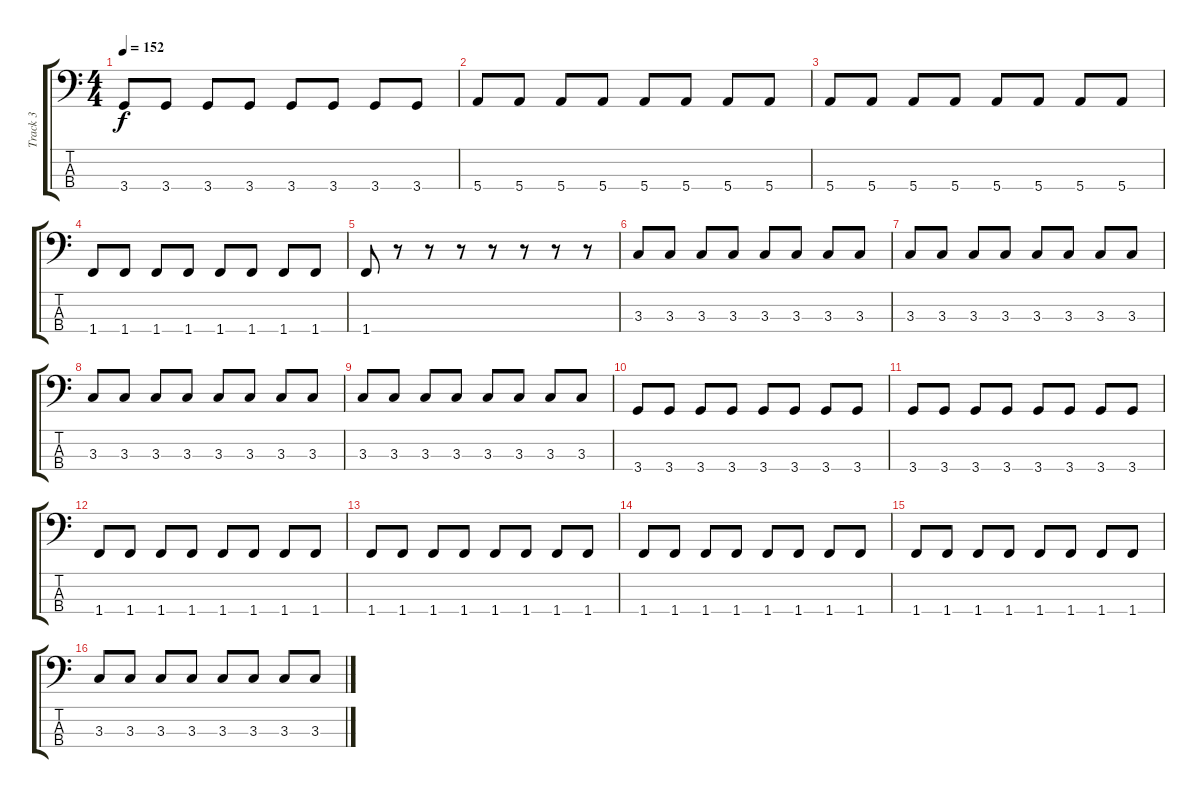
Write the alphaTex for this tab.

\track ("Track 3" "Track 3") {instrument electricbassfinger}
\staff {score tabs}
\tuning (G2 D2 A1 E1) {hide}
\ts (4 4)
\tempo 152
\clef f4
\ks c
3.4.8{dy f} 3.4.8 3.4.8 3.4.8 3.4.8 3.4.8 3.4.8 3.4.8 |
5.4.8 5.4.8 5.4.8 5.4.8 5.4.8 5.4.8 5.4.8 5.4.8 |
5.4.8 5.4.8 5.4.8 5.4.8 5.4.8 5.4.8 5.4.8 5.4.8 |
1.4.8 1.4.8 1.4.8 1.4.8 1.4.8 1.4.8 1.4.8 1.4.8 |
1.4.8 r.8 r.8 r.8 r.8 r.8 r.8 r.8 |
3.3.8 3.3.8 3.3.8 3.3.8 3.3.8 3.3.8 3.3.8 3.3.8 |
3.3.8 3.3.8 3.3.8 3.3.8 3.3.8 3.3.8 3.3.8 3.3.8 |
3.3.8 3.3.8 3.3.8 3.3.8 3.3.8 3.3.8 3.3.8 3.3.8 |
3.3.8 3.3.8 3.3.8 3.3.8 3.3.8 3.3.8 3.3.8 3.3.8 |
3.4.8 3.4.8 3.4.8 3.4.8 3.4.8 3.4.8 3.4.8 3.4.8 |
3.4.8 3.4.8 3.4.8 3.4.8 3.4.8 3.4.8 3.4.8 3.4.8 |
1.4.8 1.4.8 1.4.8 1.4.8 1.4.8 1.4.8 1.4.8 1.4.8 |
1.4.8 1.4.8 1.4.8 1.4.8 1.4.8 1.4.8 1.4.8 1.4.8 |
1.4.8 1.4.8 1.4.8 1.4.8 1.4.8 1.4.8 1.4.8 1.4.8 |
1.4.8 1.4.8 1.4.8 1.4.8 1.4.8 1.4.8 1.4.8 1.4.8 |
3.3.8 3.3.8 3.3.8 3.3.8 3.3.8 3.3.8 3.3.8 3.3.8
